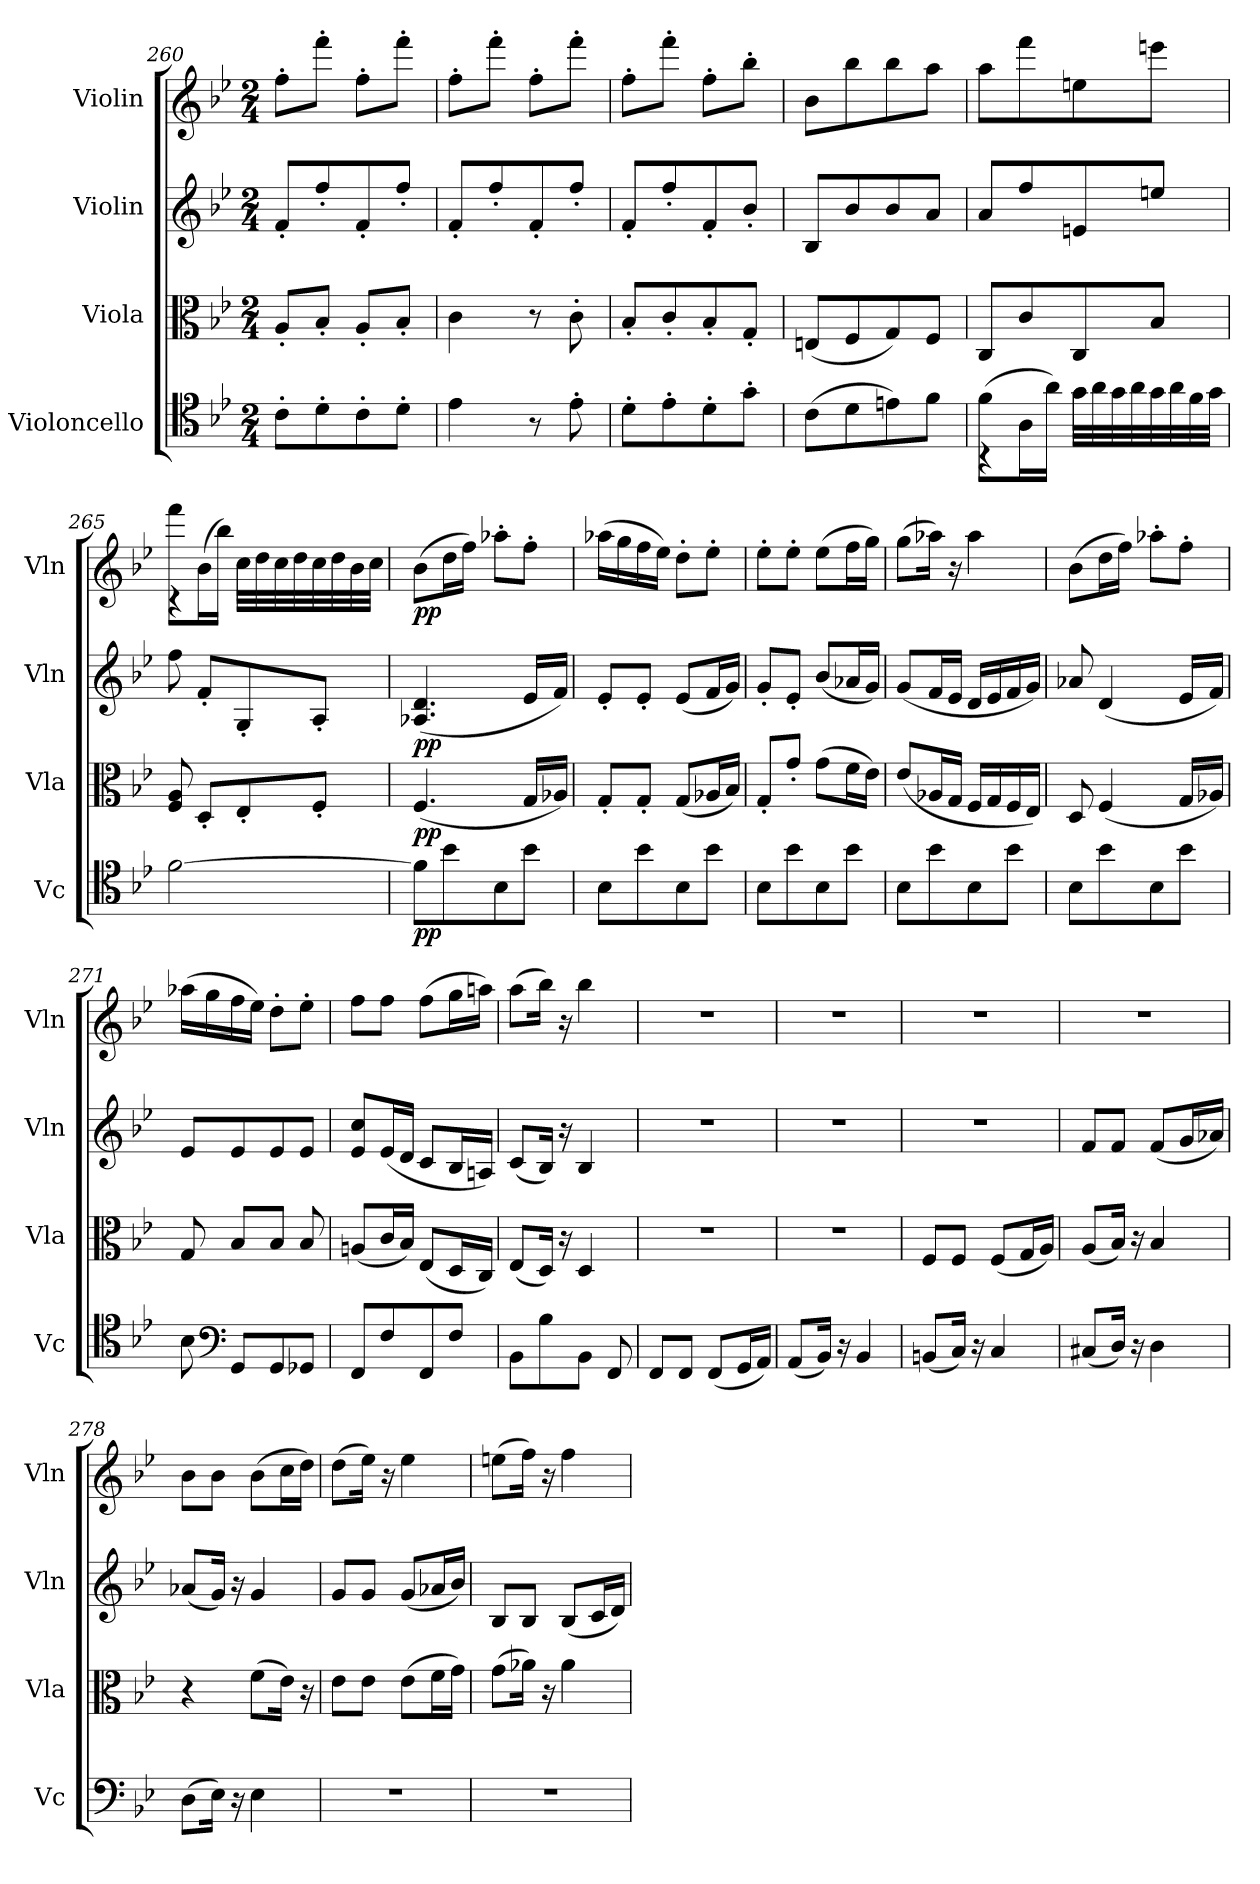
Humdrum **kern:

**kern	**dynam	**kern	**dynam	**kern	**dynam	**kern	**dynam
*part4	*part4	*part3	*part3	*part2	*part2	*part1	*part1
*staff4	*staff4	*staff3	*staff3	*staff2	*staff2	*staff1	*staff1
*I"Violoncello	*	*I"Viola	*	*I"Violin	*	*I"Violin	*
*I'Vc	*	*I'Vla	*	*I'Vln	*	*I'Vln	*
*clefC4	*	*clefC3	*	*clefG2	*	*clefG2	*
*k[b-e-]	*	*k[b-e-]	*	*k[b-e-]	*	*k[b-e-]	*
*M2/4	*	*M2/4	*	*M2/4	*	*M2/4	*
=260	=260	=260	=260	=260	=260	=260	=260
8c'\L	.	8A'/L	.	8f'/L	.	8ff'\L	.
8d'\	.	8B-'/J	.	8ff'/	.	8fff'\J	.
8c'\	.	8A'/L	.	8f'/	.	8ff'\L	.
8d'\J	.	8B-'/J	.	8ff'/J	.	8fff'\J	.
=261	=261	=261	=261	=261	=261	=261	=261
4e-\	.	4c\	.	8f'/L	.	8ff'\L	.
.	.	.	.	8ff'/	.	8fff'\J	.
8r	.	8r	.	8f'/	.	8ff'\L	.
8e-'\	.	8c'\	.	8ff'/J	.	8fff'\J	.
=262	=262	=262	=262	=262	=262	=262	=262
8d'\L	.	8B-'/L	.	8f'/L	.	8ff'\L	.
8e-'\	.	8c'/	.	8ff'/	.	8fff'\J	.
8d'\	.	8B-'/	.	8f'/	.	8ff'\L	.
8g'\J	.	8G'/J	.	8b-'/J	.	8bb-'\J	.
=263	=263	=263	=263	=263	=263	=263	=263
(8c\L	.	(8En/L	.	8B-/L	.	8b-\L	.
8d\	.	8F/	.	8b-/	.	8bb-\	.
8en\)	.	8G/)	.	8b-/	.	8bb-\	.
8f\J	.	8F/J	.	8a/J	.	8aa\J	.
=264	=264	=264	=264	=264	=264	=264	=264
*^	*	*	*	*	*	*	*
(8f\L	4r	.	8C/L	.	8a/L	.	8aa\L	.
16A\L	.	.	8c/	.	8ff/	.	8fff\	.
16a\JJ)	.	.	.	.	.	.	.	.
4g\	32g\LLL	.	8C/	.	8en/	.	8een\	.
.	32a\	.	.	.	.	.	.	.
.	32g\	.	.	.	.	.	.	.
.	32a\	.	.	.	.	.	.	.
.	32g\	.	8B-/J	.	8een/J	.	8eeen\J	.
.	32a\	.	.	.	.	.	.	.
.	32f\	.	.	.	.	.	.	.
.	32g\JJJ	.	.	.	.	.	.	.
*v	*v	*	*	*	*	*	*	*
=265	=265	=265	=265	=265	=265	=265	=265
*	*	*	*	*	*	*^	*
[2f\	.	8F/ 8A/	.	8ff\	.	8fff\L	4r	.
.	.	8D'/L	.	8f'/L	.	(16b-\L	.	.
.	.	.	.	.	.	16bb-\JJ)	.	.
.	.	8E-'/	.	8G'/	.	4cc\	32cc\LLL	.
.	.	.	.	.	.	.	32dd\	.
.	.	.	.	.	.	.	32cc\	.
.	.	.	.	.	.	.	32dd\	.
.	.	8F'/J	.	8A'/J	.	.	32cc\	.
.	.	.	.	.	.	.	32dd\	.
.	.	.	.	.	.	.	32b-\	.
.	.	.	.	.	.	.	32cc\JJJ	.
*	*	*	*	*	*	*v	*v	*
=266	=266	=266	=266	=266	=266	=266	=266
8f\L]	pp	(4.F/	pp	(4.A-X/ 4.d/	pp	(8b-\L	pp
8b-\	.	.	.	.	.	16dd\L	.
.	.	.	.	.	.	16ff\JJ)	.
8B-\	.	.	.	.	.	8aa-X'\L	.
8b-\J	.	16G/LL	.	16e-/LL	.	8ff'\J	.
.	.	16A-X/JJ)	.	16f/JJ)	.	.	.
=267	=267	=267	=267	=267	=267	=267	=267
8B-\L	.	8G'/L	.	8e-'/L	.	(16aa-X\LL	.
.	.	.	.	.	.	16gg\	.
8b-\	.	8G'/J	.	8e-'/J	.	16ff\	.
.	.	.	.	.	.	16ee-\JJ)	.
8B-\	.	(8G/L	.	(8e-/L	.	8dd'\L	.
8b-\J	.	16A-X/L	.	16f/L	.	8ee-'\J	.
.	.	16B-/JJ)	.	16g/JJ)	.	.	.
=268	=268	=268	=268	=268	=268	=268	=268
8B-\L	.	8G'/L	.	8g'/L	.	8ee-'\L	.
8b-\	.	8g'\J	.	8e-'/J	.	8ee-'\J	.
8B-\	.	(8g\L	.	(8b-/L	.	(8ee-\L	.
8b-\J	.	16f\L	.	16a-X/L	.	16ff\L	.
.	.	16e-\JJ)	.	16g/JJ)	.	16gg\JJ)	.
=269	=269	=269	=269	=269	=269	=269	=269
8B-\L	.	(8e-/L	.	(8g/L	.	(8gg\L	.
8b-\	.	16A-X/L	.	16f/L	.	16aa-X\Jk)	.
.	.	16G/JJ	.	16e-/JJ	.	16r	.
8B-\	.	16F/LL	.	16d/LL	.	4aa-\	.
.	.	16G/	.	16e-/	.	.	.
8b-\J	.	16F/	.	16f/	.	.	.
.	.	16E-/JJ)	.	16g/JJ)	.	.	.
=270	=270	=270	=270	=270	=270	=270	=270
8B-\L	.	8D/	.	8a-X/	.	(8b-\L	.
8b-\	.	(4F/	.	(4d/	.	16dd\L	.
.	.	.	.	.	.	16ff\JJ)	.
8B-\	.	.	.	.	.	8aa-X'\L	.
8b-\J	.	16G/LL	.	16e-/LL	.	8ff'\J	.
.	.	16A-X/JJ)	.	16f/JJ)	.	.	.
=271	=271	=271	=271	=271	=271	=271	=271
8B-\	.	8G/	.	8e-/L	.	(16aa-X\LL	.
.	.	.	.	.	.	16gg\	.
*clefF4	*	*	*	*	*	*	*
8GG/L	.	8B-/L	.	8e-/	.	16ff\	.
.	.	.	.	.	.	16ee-\JJ)	.
8GG/	.	8B-/J	.	8e-/	.	8dd'\L	.
8GG-X/J	.	8B-/	.	8e-/J	.	8ee-'\J	.
=272	=272	=272	=272	=272	=272	=272	=272
8FF/L	.	(8An/L	.	8e-/ 8cc/L	.	8ff\L	.
8F/	.	16c/L	.	(16e-/L	.	8ff\J	.
.	.	16B-/JJ)	.	16d/JJ	.	.	.
8FF/	.	(8E-/L	.	8c/L	.	(8ff\L	.
8F/J	.	16D/L	.	16B-/L	.	16gg\L	.
.	.	16C/JJ)	.	16An/JJ)	.	16aan\JJ)	.
=273	=273	=273	=273	=273	=273	=273	=273
8BB-\L	.	(8E-/L	.	(8c/L	.	(8aa\L	.
8B-\	.	16D/Jk)	.	16B-/Jk)	.	16bb-\Jk)	.
.	.	16r	.	16r	.	16r	.
8BB-\J	.	4D/	.	4B-/	.	4bb-\	.
8FF/	.	.	.	.	.	.	.
=274	=274	=274	=274	=274	=274	=274	=274
8FF/L	.	2r	.	2r	.	2r	.
8FF/J	.	.	.	.	.	.	.
(8FF/L	.	.	.	.	.	.	.
16GG/L	.	.	.	.	.	.	.
16AA/JJ)	.	.	.	.	.	.	.
=275	=275	=275	=275	=275	=275	=275	=275
(8AA/L	.	2r	.	2r	.	2r	.
16BB-/Jk)	.	.	.	.	.	.	.
16r	.	.	.	.	.	.	.
4BB-/	.	.	.	.	.	.	.
=276	=276	=276	=276	=276	=276	=276	=276
(8BBn/L	.	8F/L	.	2r	.	2r	.
16C/Jk)	.	8F/J	.	.	.	.	.
16r	.	.	.	.	.	.	.
4C/	.	(8F/L	.	.	.	.	.
.	.	16G/L	.	.	.	.	.
.	.	16A/JJ)	.	.	.	.	.
=277	=277	=277	=277	=277	=277	=277	=277
(8C#X/L	.	(8A/L	.	8f/L	.	2r	.
16D/Jk)	.	16B-/Jk)	.	8f/J	.	.	.
16r	.	16r	.	.	.	.	.
4D\	.	4B-/	.	(8f/L	.	.	.
.	.	.	.	16g/L	.	.	.
.	.	.	.	16a-X/JJ)	.	.	.
=278	=278	=278	=278	=278	=278	=278	=278
(8D\L	.	4r	.	(8a-X/L	.	8b-\L	.
16E-\Jk)	.	.	.	16g/Jk)	.	8b-\J	.
16r	.	.	.	16r	.	.	.
4E-\	.	(8f\L	.	4g/	.	(8b-\L	.
.	.	16e-\Jk)	.	.	.	16cc\L	.
.	.	16r	.	.	.	16dd\JJ)	.
=279	=279	=279	=279	=279	=279	=279	=279
2r	.	8e-\L	.	8g/L	.	(8dd\L	.
.	.	8e-\J	.	8g/J	.	16ee-\Jk)	.
.	.	.	.	.	.	16r	.
.	.	(8e-\L	.	(8g/L	.	4ee-\	.
.	.	16f\L	.	16a-X/L	.	.	.
.	.	16g\JJ)	.	16b-/JJ)	.	.	.
=280	=280	=280	=280	=280	=280	=280	=280
2r	.	(8g\L	.	8B-/L	.	(8een\L	.
.	.	16a-X\Jk)	.	8B-/J	.	16ff\Jk)	.
.	.	16r	.	.	.	16r	.
.	.	4a-\	.	(8B-/L	.	4ff\	.
.	.	.	.	16c/L	.	.	.
.	.	.	.	16d/JJ)	.	.	.
=	=	=	=	=	=	=	=
*-	*-	*-	*-	*-	*-	*-	*-
